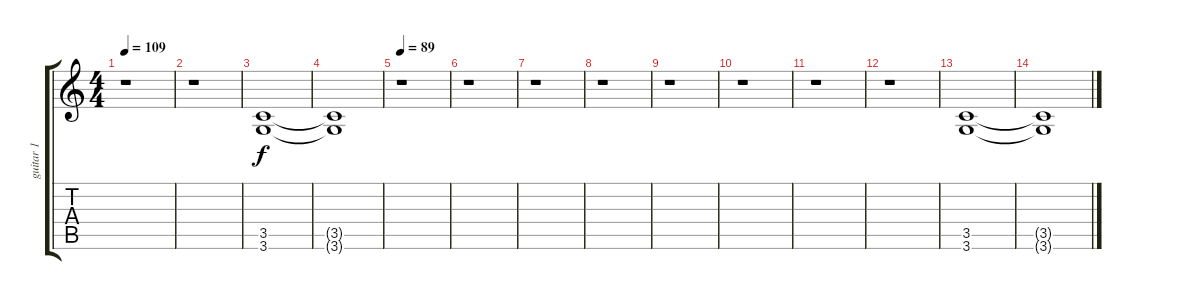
\track ("guitar 1" "guitar 1") {instrument distortionguitar}
\staff {score tabs}
\tuning (E4 B3 G3 D3 A2 E2) {hide}
\ts (4 4)
\tempo 109
\clef g2
\ks c
r.1{dy f} |
r.1 |
(3.5 3.6).1 |
(3.5{t} 3.6{t}).1 |
\tempo 89
r.1 |
r.1 |
r.1 |
r.1 |
r.1 |
r.1 |
r.1 |
r.1 |
(3.5 3.6).1 |
(3.5{t} 3.6{t}).1
